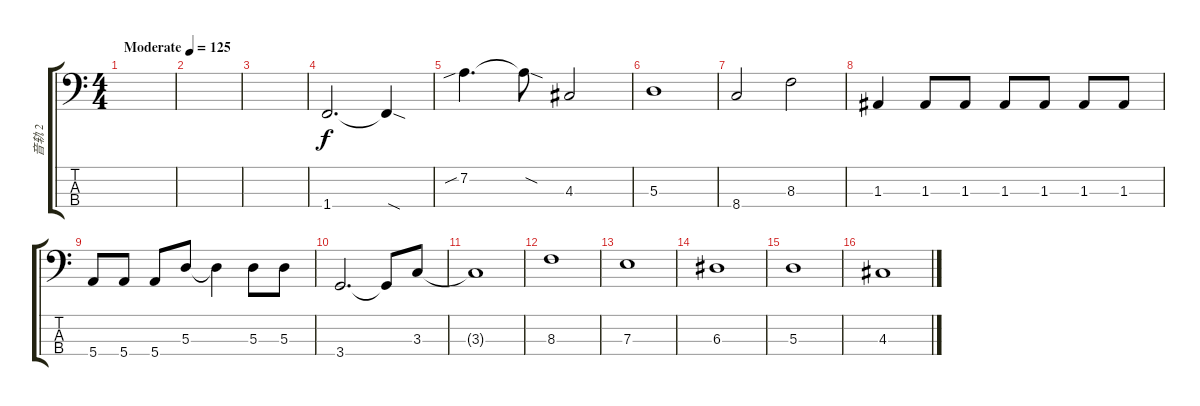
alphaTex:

\track ("音轨 2" "音轨 2") {instrument electricbassfinger}
\staff {score tabs}
\tuning (G2 D2 A1 E1) {hide}
\ts (4 4)
\tempo (125 "Moderate")
\clef f4
\ks c
|
|
|
1.4.2{d} 1.4{sod t}.4 |
7.2{sib}.4{d} 7.2{sod t}.8 4.3.2 |
5.3.1 |
8.4.2 8.3.2 |
1.3.4 1.3.8 1.3.8 1.3.8 1.3.8 1.3.8 1.3.8 |
5.4.8 5.4.8 5.4.8 5.3.8 5.3{t}.4 5.3.8 5.3.8 |
3.4.2{d} 3.4{t}.8 3.3.8 |
3.3{t}.1 |
8.3.1 |
7.3.1 |
6.3.1 |
5.3.1 |
4.3.1
